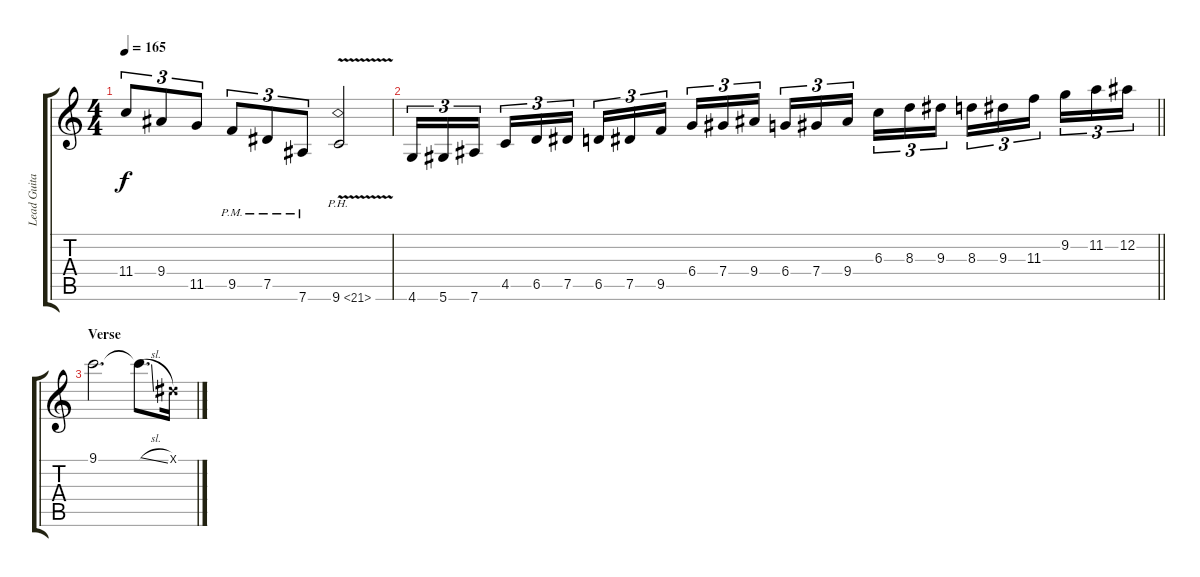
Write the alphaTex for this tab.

\track ("Lead Guitar" "Lead Guita") {instrument overdrivenguitar}
\staff {score tabs}
\tuning (Eb4 Bb3 Gb3 Db3 Ab2 Eb2) {hide}
\ts (4 4)
\tempo 165
\clef g2
\ks c
11.4.8{tu (3 2) dy f} 9.4.8{tu (3 2)} 11.5.8{tu (3 2)} 9.5{pm}.8{tu (3 2)} 7.5{pm}.8{tu (3 2)} 7.6{pm}.8{tu (3 2)} 9.6{ph 12 v}.2 |
\barLineRight lightlight
4.6.16{tu (3 2)} 5.6.16{tu (3 2)} 7.6.16{tu (3 2) beam splitsecondary} 4.5.16{tu (3 2)} 6.5.16{tu (3 2)} 7.5.16{tu (3 2)} 6.5.16{tu (3 2)} 7.5.16{tu (3 2)} 9.5.16{tu (3 2) beam splitsecondary} 6.4.16{tu (3 2)} 7.4.16{tu (3 2)} 9.4.16{tu (3 2)} 6.4.16{tu (3 2)} 7.4.16{tu (3 2)} 9.4.16{tu (3 2) beam splitsecondary} 6.3.16{tu (3 2)} 8.3.16{tu (3 2)} 9.3.16{tu (3 2)} 8.3.16{tu (3 2)} 9.3.16{tu (3 2)} 11.3.16{tu (3 2) beam splitsecondary} 9.2.16{tu (3 2)} 11.2.16{tu (3 2)} 12.2.16{tu (3 2)} |
\section ("" "Verse")
9.1.2{d} 9.1{sl t}.8{d} 0.1{x}.16
